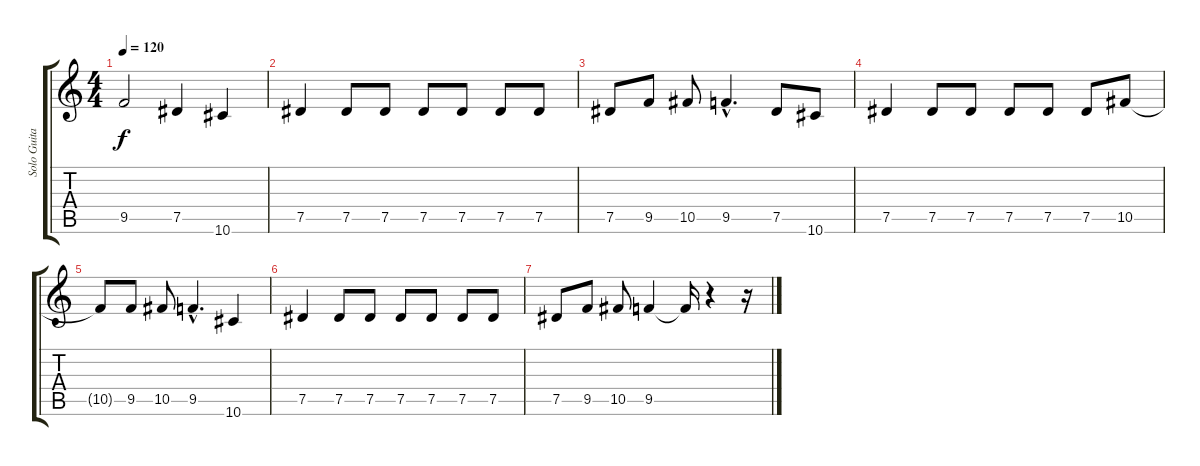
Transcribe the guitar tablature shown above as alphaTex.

\track ("Solo Guitar 1" "Solo Guita") {instrument distortionguitar}
\staff {score tabs}
\tuning (Eb4 Bb3 Gb3 Db3 Ab2 Eb2) {hide}
\ts (4 4)
\tempo 120
\clef g2
\ks c
9.5{t}.2{dy f volume 6} 7.5.4 10.6.4 |
7.5.4{volume 5} 7.5.8 7.5.8 7.5.8 7.5.8 7.5.8 7.5.8 |
7.5.8{volume 4} 9.5.8 10.5.8 9.5{hac}.4{d} 7.5.8 10.6.8 |
7.5.4{volume 3} 7.5.8 7.5.8 7.5.8 7.5.8 7.5.8 10.5.8 |
10.5{t}.8{volume 2} 9.5.8 10.5.8 9.5{hac}.4{d} 10.6.4 |
7.5.4{volume 1} 7.5.8 7.5.8 7.5.8 7.5.8 7.5.8 7.5.8 |
7.5.8{volume 0} 9.5.8 10.5.8 9.5.4 9.5{t}.16 r.4 r.16
